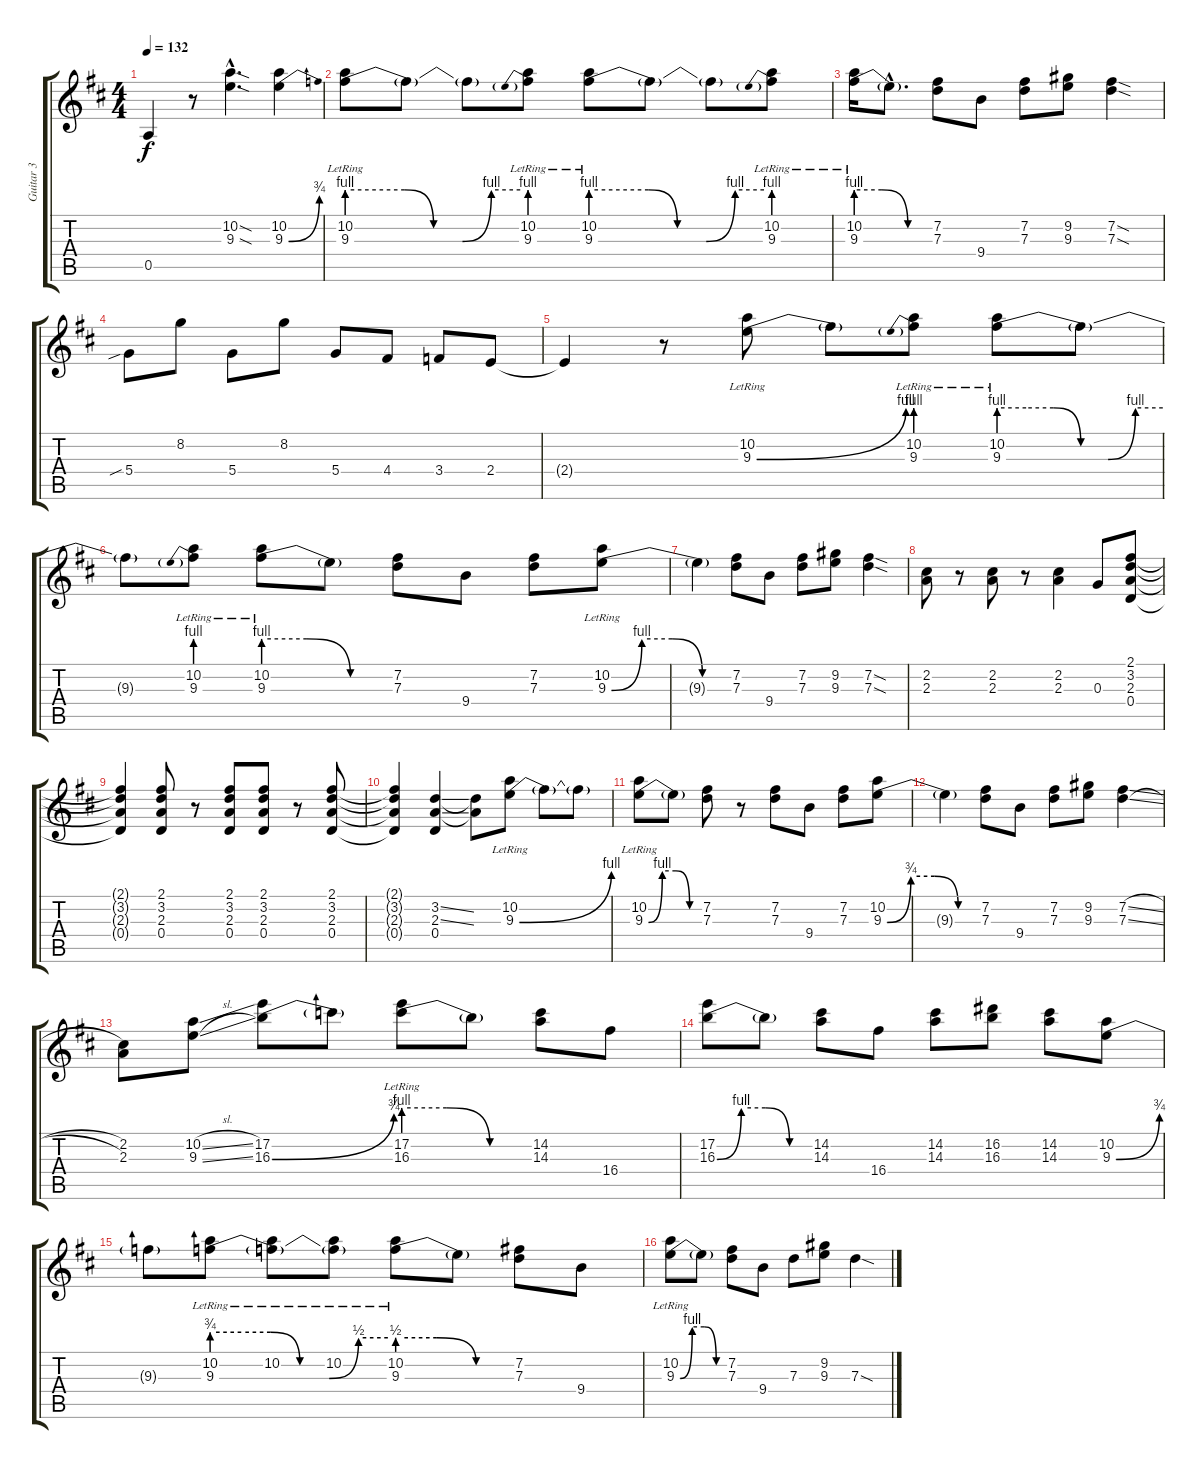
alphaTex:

\track ("Guitar 3" "Guitar 3") {instrument overdrivenguitar}
\staff {score tabs}
\tuning (E4 B3 G3 D3 A2 E2) {hide}
\ts (4 4)
\tempo 132
\clef g2
\ks d
0.5{t}.4{dy f} r.8 (10.2{sod hac} 9.3{sod hac}).4{d} (10.2 9.3{be (bend 0 0 60 3)}).4 |
(10.2{lr} 9.3{be (custom 0 4 10 4 20 4 30 0 40 0 50 4 60 4)}).8 9.3{t}.8 9.3{t}.8 (10.2{lr} 9.3{be (prebend 0 4 60 4)}).8 (10.2{lr} 9.3{be (custom 0 4 10 4 20 4 30 0 40 0 50 4 60 4)}).8 9.3{t}.8 9.3{t}.8 (10.2{lr} 9.3{be (prebend 0 4 60 4)}).8 |
(10.2{lr} 9.3{be (custom 0 4 20 4 40 0 60 0)}).16 9.3{hac t}.8{d} (7.2 7.3).8 9.4.8 (7.2 7.3).8 (9.2 9.3).8 (7.2{sod} 7.3{sod}).4 |
5.4{sib}.8 8.2.8 5.4.8 8.2.8 5.4.8 4.4.8 3.4.8 2.4.8 |
2.4{t}.4 r.8 (10.2{lr} 9.3{be (bend 0 0 60 4)}).8 9.3{t}.8 (10.2{lr} 9.3{be (prebend 0 4 60 4)}).8 (10.2{lr} 9.3{be (custom 0 4 10 4 20 4 30 0 40 0 50 4 60 4)}).8 9.3{t}.8 |
9.3{t}.8 (10.2{lr} 9.3{be (prebend 0 4 60 4)}).8 (10.2{lr} 9.3{be (custom 0 4 20 4 40 0 60 0)}).8 9.3{t}.8 (7.2 7.3).8 9.4.8 (7.2 7.3).8 (10.2{lr} 9.3{be (custom 0 0 15 4 30 4 45 0 60 0)}).8 |
9.3{t}.4 (7.2 7.3).8 9.4.8 (7.2 7.3).8 (9.2 9.3).8 (7.2{sod} 7.3{sod}).4 |
(2.2 2.3).8 r.8 (2.2 2.3).8 r.8 (2.2 2.3).4 0.3.8 (2.1 3.2 2.3 0.4).8 |
(2.1{t} 3.2{t} 2.3{t} 0.4{t}).4 (2.1 3.2 2.3 0.4).8 r.8 (2.1 3.2 2.3 0.4).8 (2.1 3.2 2.3 0.4).8 r.8 (2.1 3.2 2.3 0.4).8 |
(2.1{t} 3.2{t} 2.3{t} 0.4{t}).4 (3.2{ss} 2.3{ss} 0.4).4 (3.2{t} 2.3{t}).8 (10.2{lr} 9.3{be (bend 0 0 60 4)}).8 9.3{t}.8 9.3{t}.8 |
(10.2{lr} 9.3{be (custom 0 0 15 4 30 4 45 0 60 0)}).8 9.3{t}.8 (7.2 7.3).8 r.8 (7.2 7.3).8 9.4.8 (7.2 7.3).8 (10.2 9.3{be (custom 0 0 15 3 30 3 45 0 60 0)}).8 |
9.3{t}.4 (7.2 7.3).8 9.4.8 (7.2 7.3).8 (9.2 9.3).8 (7.2{sl} 7.3{sl}).4 |
(2.2 2.3).8 (10.2{sl} 9.3{sl}).8 (17.2 16.3{be (bend 0 0 60 3)}).8 16.3{t}.8 (17.2{lr} 16.3{be (custom 0 4 20 4 40 0 60 0)}).8 16.3{t}.8 (14.2 14.3).8 16.4.8 |
(17.2 16.3{be (custom 0 0 15 4 30 4 45 0 60 0)}).8 16.3{t}.8 (14.2 14.3).8 16.4.8 (14.2 14.3).8 (16.2 16.3).8 (14.2 14.3).8 (10.2 9.3{be (bend 0 0 60 3)}).8 |
9.3{t}.8 (10.2{lr} 9.3{be (custom 0 3 10 3 20 3 30 0 40 0 50 2 60 2)}).8 (10.2{lr} 9.3{t}).8 (10.2{lr} 9.3{t}).8 (10.2{lr} 9.3{be (custom 0 2 20 2 40 0 60 0)}).8 9.3{t}.8 (7.2 7.3).8 9.4.8 |
(10.2{lr} 9.3{be (custom 0 0 15 4 30 4 45 0 60 0)}).8 9.3{t}.8 (7.2 7.3).8 9.4.8 7.3.8 (9.2 9.3).8 7.3{sod}.4
